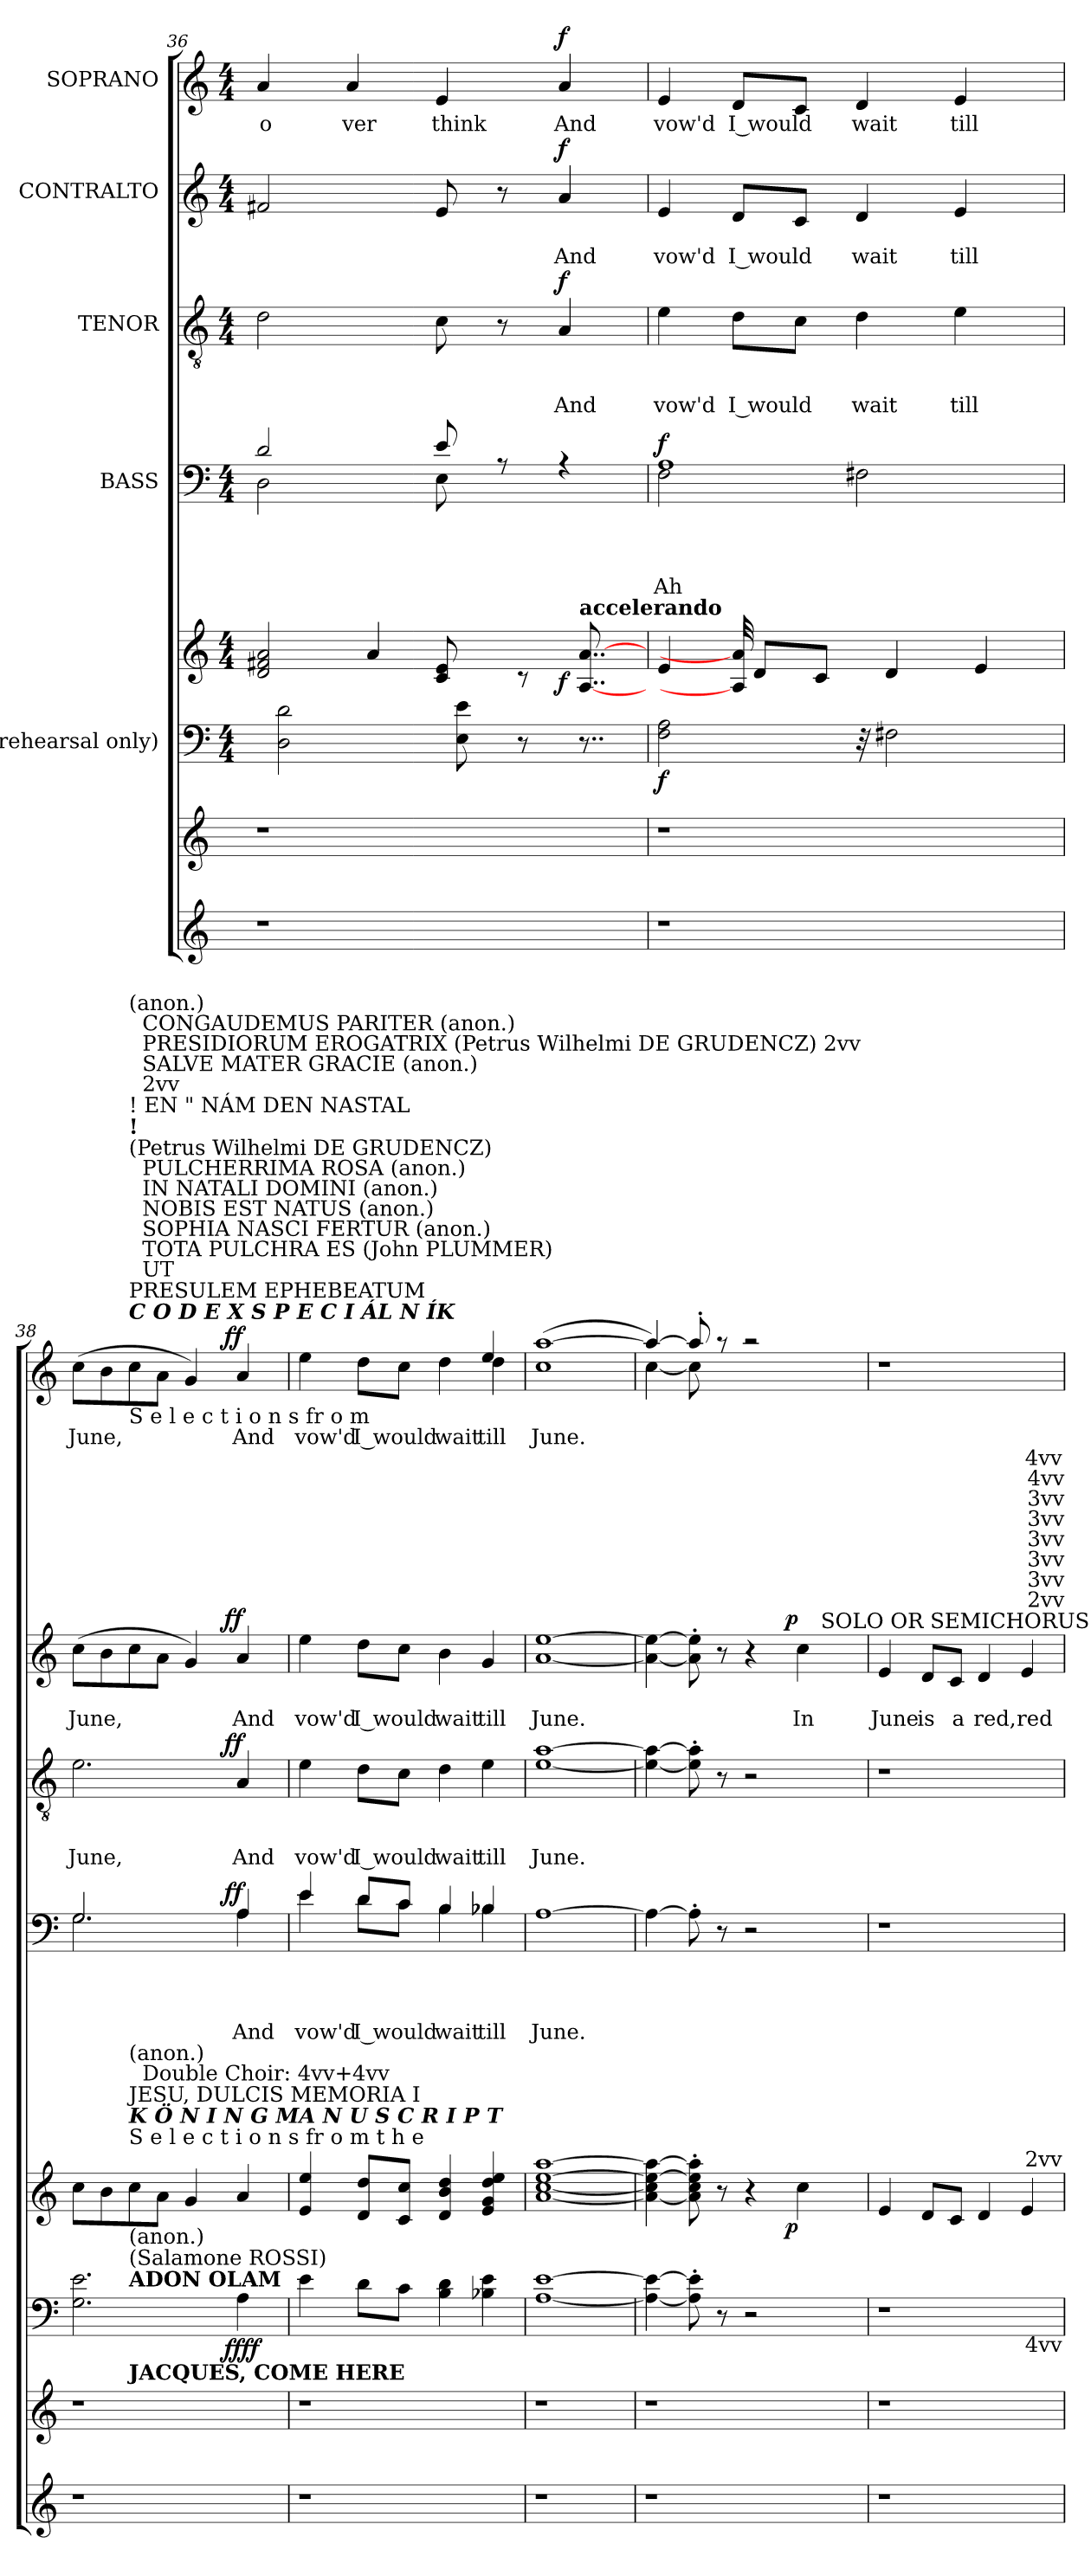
**kern	**kern	**kern	**kern	**dynam	**kern	**text	**text	**text	**text	**dynam	**kern	**text	**text	**text	**dynam	**kern	**text	**text	**dynam	**kern	**text	**dynam
*part7	*part6	*part5	*part5	*part5	*part4	*part4	*part4	*part4	*part4	*part4	*part3	*part3	*part3	*part3	*part3	*part2	*part2	*part2	*part2	*part1	*part1	*part1
*staff8	*staff7	*staff6	*staff5	*staff5/6	*staff4	*staff4	*staff4	*staff4	*staff4	*staff4	*staff3	*staff3	*staff3	*staff3	*staff3	*staff2	*staff2	*staff2	*staff2	*staff1	*staff1	*staff1
*	*	*I"(rehearsal only)	*	*	*I"BASS	*	*	*	*	*	*I"TENOR	*	*	*	*	*I"CONTRALTO	*	*	*	*I"SOPRANO	*	*
*clefG2	*clefG2	*clefF4	*clefG2	*	*clefF4	*	*	*	*	*	*clefGv2	*	*	*	*	*clefG2	*	*	*	*clefG2	*	*
*k[]	*k[]	*k[]	*k[]	*	*k[]	*	*	*	*	*	*k[]	*	*	*	*	*k[]	*	*	*	*k[]	*	*
*C:	*C:	*C:	*C:	*	*C:	*	*	*	*	*	*C:	*	*	*	*	*C:	*	*	*	*C:	*	*
*	*	*M4/4	*M4/4	*	*M4/4	*	*	*	*	*	*M4/4	*	*	*	*	*M4/4	*	*	*	*M4/4	*	*
=36	=36	=36	=36	=36	=36	=36	=36	=36	=36	=36	=36	=36	=36	=36	=36	=36	=36	=36	=36	=36	=36	=36
*	*	*	*^	*	*^	*	*	*	*	*	*	*	*	*	*	*	*	*	*	*	*	*
!	!	!	!	!	!	!	!	!	!	!	!	!	!	!	!	!	!	!	!	!	!	!	!LO:LY:b	!
1r	1r	32ryy	2d/ 2f#X/ 2a/	32ryy	.	2d/	2D\	.	.	.	.	.	2d\	.	.	.	.	2f#X/	.	.	.	4a/	o	.
.	.	2D\ 2d\	.	4ryy	.	.	.	.	.	.	.	.	.	.	.	.	.	.	.	.	.	.	.	.
!	!	!	!	!	!	!	!	!	!	!	!	!	!	!	!	!	!	!	!	!	!	!	!LO:LY:b	!
.	.	.	.	.	.	.	.	.	.	.	.	.	.	.	.	.	.	.	.	.	.	4a/	ver	.
.	.	.	.	4a/	.	.	.	.	.	.	.	.	.	.	.	.	.	.	.	.	.	.	.	.
!	!	!	!	!	!	!	!	!	!	!	!	!	!	!	!	!	!	!	!	!	!	!	!LO:LY:b	!
.	.	.	8c/ 8e/	.	.	8e/	8E\	.	.	.	.	.	8c\	.	.	.	.	8e/	.	.	.	4e/	think	.
.	.	8E\ 8e\	.	8ryy	.	.	.	.	.	.	.	.	.	.	.	.	.	.	.	.	.	.	.	.
.	.	.	8ryy	.	.	8rA	4.ryy	.	.	.	.	.	8r	.	.	.	.	8r	.	.	.	.	.	.
.	.	8r	.	8rc	.	.	.	.	.	.	.	.	.	.	.	.	.	.	.	.	.	.	.	.
!	!	!	!	!	!LO:DY:b	!	!	!	!	!	!	!	!	!	!	!LO:LY:b	!LO:DY:a	!	!	!LO:LY:b	!LO:DY:a	!	!LO:LY:b	!LO:DY:a
.	.	.	32ryy	.	f	4rA	.	.	.	.	.	.	4A/	.	.	And	f	4a/	.	And	f	4a/	And	f
!	!	!	!LO:TX:a:B:t=accelerando	!	!	!	!	!	!	!	!	!	!	!	!	!	!	!	!	!	!	!	!	!
.	.	8..r	8..ryy	[8..A/ [8..a/	.	.	.	.	.	.	.	.	.	.	.	.	.	.	.	.	.	.	.	.
=37	=37	=37	=37	=37	=37	=37	=37	=37	=37	=37	=37	=37	=37	=37	=37	=37	=37	=37	=37	=37	=37	=37	=37	=37
!	!	!	!	!	!LO:DY:b=2	!	!	!	!	!	!LO:LY:b	!LO:DY:a	!	!	!	!LO:LY:b	!	!	!	!LO:LY:b	!	!	!LO:LY:b	!
*	*	*	*v	*v	*	*	*	*	*	*	*	*	*	*	*	*	*	*	*	*	*	*	*	*
1r	1r	2F\ 2A\	4e/	f	1A	2F\	.	.	.	Ah	f	4e\	.	.	vow'd	.	4e/	.	vow'd	.	4e/	vow'd	.
!	!	!	!	!	!	!	!	!	!	!	!	!	!	!	!LO:LY:b	!	!	!	!LO:LY:b	!	!	!LO:LY:b	!
.	.	.	32A/] 32a/]	.	.	.	.	.	.	.	.	8d\L	.	.	I would	.	8d/L	.	I would	.	8d/L	I would	.
.	.	.	8d/L	.	.	.	.	.	.	.	.	.	.	.	.	.	.	.	.	.	.	.	.
.	.	.	.	.	.	.	.	.	.	.	.	8c\J	.	.	.	.	8c/J	.	.	.	8c/J	.	.
.	.	.	8c/J	.	.	.	.	.	.	.	.	.	.	.	.	.	.	.	.	.	.	.	.
!	!	!	!	!	!	!	!	!	!	!	!	!	!	!	!LO:LY:b	!	!	!	!LO:LY:b	!	!	!LO:LY:b	!
.	.	32r	.	.	.	2F#X\	.	.	.	.	.	4d\	.	.	wait	.	4d/	.	wait	.	4d/	wait	.
.	.	2F#X\	4d/	.	.	.	.	.	.	.	.	.	.	.	.	.	.	.	.	.	.	.	.
!	!	!	!	!	!	!	!	!	!	!	!	!	!	!	!LO:LY:b	!	!	!	!LO:LY:b	!	!	!LO:LY:b	!
.	.	.	.	.	.	.	.	.	.	.	.	4e\	.	.	till	.	4e/	.	till	.	4e/	till	.
.	.	.	4e/	.	.	.	.	.	.	.	.	.	.	.	.	.	.	.	.	.	.	.	.
32ryy	32ryy	.	.	.	32ryy	32ryy	.	.	.	.	.	32ryy	.	.	.	.	32ryy	.	.	.	32ryy	.	.
!!LO:PB:g=z
=38	=38	=38	=38	=38	=38	=38	=38	=38	=38	=38	=38	=38	=38	=38	=38	=38	=38	=38	=38	=38	=38	=38	=38
!	!	!	!	!	!	!	!	!	!	!	!	!	!	!	!LO:LY:b	!	!	!	!LO:LY:b	!	!	!LO:LY:b	!
*	*	*^	*^	*	*	*^	*	*	*	*	*	*^	*	*	*	*	*^	*	*	*	*^	*	*
*	*	*	*^	*	*	*	*	*	*	*	*	*	*	*	*	*	*	*	*	*	*	*	*	*	*	*	*	*	*
1r	1r	2.G\ 2.e\	2ryy	4ryy	8cc\L	2ryy	.	2.G/	2.G\	2ryy	.	.	.	.	.	2.e\	2ryy	.	.	June,	.	(>8cc\L	2ryy	.	June,	.	(>8cc\L	2ryy	June,	.
.	.	.	.	.	8b\	.	.	.	.	.	.	.	.	.	.	.	.	.	.	.	.	8b\	.	.	.	.	8b\	.	.	.
!	!	!	!	!	!	!	!	!	!	!	!	!	!	!	!	!	!	!	!	!	!	!	!	!	!	!	!LO:TX:b:t=S e l e c t i o n s  fr o m	!	!	!
!	!	!	!	!	!	!	!	!	!	!	!	!	!	!	!	!	!	!	!	!	!	!	!	!	!	!	!LO:TX:Bi:t=C O D E X  S P E C I ÁL N ÍK	!	!	!
!	!	!	!	!	!	!	!	!	!	!	!	!	!	!	!	!	!	!	!	!	!	!	!	!	!	!	!LO:TX:t=PRESULEM EPHEBEATUM	!	!	!
!	!	!	!	!	!	!	!	!	!	!	!	!	!	!	!	!	!	!	!	!	!	!	!	!	!	!	!LO:TX:t=(Petrus Wilhelmi DE GRUDENCZ)\n       PULCHERRIMA ROSA (anon.)\n       IN NATALI DOMINI (anon.)\n       NOBIS EST NATUS (anon.)\n       SOPHIA NASCI FERTUR (anon.)\n       TOTA PULCHRA ES (John PLUMMER)\n       UT	!	!	!
!	!	!	!	!	!	!	!	!	!	!	!	!	!	!	!	!	!	!	!	!	!	!	!	!	!	!	!LO:TX:B:t=!	!	!	!
!	!	!	!	!	!	!	!	!	!	!	!	!	!	!	!	!	!	!	!	!	!	!	!	!	!	!	!LO:TX:t=! EN " NÁM DEN NASTAL	!	!	!
!	!	!	!	!	!	!	!	!	!	!	!	!	!	!	!	!	!	!	!	!	!	!	!	!	!	!	!LO:TX:t=(anon.)\n       CONGAUDEMUS PARITER (anon.)\n       PRESIDIORUM EROGATRIX (Petrus Wilhelmi DE GRUDENCZ)    2vv\n       SALVE MATER GRACIE (anon.)\n                                                                        2vv	!	!	!
!	!	!	!	!	!LO:TX:a:t=S e l e c t i o n s  fr o m  t h e	!	!	!	!	!	!	!	!	!	!	!	!	!	!	!	!	!	!	!	!	!	!	!	!	!
!	!	!	!	!	!LO:TX:Bi:t=K Ö N I N G  MA N U S C R I P T	!	!	!	!	!	!	!	!	!	!	!	!	!	!	!	!	!	!	!	!	!	!	!	!	!
!	!	!	!	!	!LO:TX:t=JESU, DULCIS MEMORIA I	!	!	!	!	!	!	!	!	!	!	!	!	!	!	!	!	!	!	!	!	!	!	!	!	!
!	!	!	!	!	!LO:TX:t=(anon.)\n                                                      Double Choir&colon; 4vv+4vv	!	!	!	!	!	!	!	!	!	!	!	!	!	!	!	!	!	!	!	!	!	!	!	!	!
!	!	!	!	!LO:TX:a:B:t=ADON OLAM	!	!	!	!	!	!	!	!	!	!	!	!	!	!	!	!	!	!	!	!	!	!	!	!	!	!
!	!	!	!	!LO:TX:t=(Salamone ROSSI)	!	!	!	!	!	!	!	!	!	!	!	!	!	!	!	!	!	!	!	!	!	!	!	!	!	!
!	!	!	!	!LO:TX:b:B:t=JACQUES, COME HERE	!	!	!	!	!	!	!	!	!	!	!	!	!	!	!	!	!	!	!	!	!	!	!	!	!	!
!	!	!	!	!LO:TX:t=(anon.)	!	!	!	!	!	!	!	!	!	!	!	!	!	!	!	!	!	!	!	!	!	!	!	!	!	!
.	.	.	.	2.ryy	8cc\	.	.	.	.	.	.	.	.	.	.	.	.	.	.	.	.	8cc\	.	.	.	.	8cc\	.	.	.
.	.	.	.	.	8a\J	.	.	.	.	.	.	.	.	.	.	.	.	.	.	.	.	8a\J	.	.	.	.	8a\J	.	.	.
.	.	.	8..ryy	.	4g/	8..ryy	.	.	.	8..ryy	.	.	.	.	.	.	8..ryy	.	.	.	.	4g/)	8..ryy	.	.	.	4g/)	8..ryy	.	.
!	!	!	!	!	!	!	!LO:DY:b=2	!	!	!	!	!	!	!	!	!	!	!	!	!	!	!	!	!	!	!	!	!	!	!
!	!	!	!	!	!	!	!LO:DY:n=1:b	!	!	!	!	!	!	!	!LO:DY:a	!	!	!	!	!	!LO:DY:a	!	!	!	!	!LO:DY:a	!	!	!	!LO:DY:a
.	.	.	4ryy	.	.	4ryy	ff ff	.	.	4ryy	.	.	.	.	ff	.	4ryy	.	.	.	ff	.	4ryy	.	.	ff	.	4ryy	.	ff
!	!	!	!	!	!	!	!	!	!	!	!	!	!	!LO:LY:b	!	!	!	!	!	!LO:LY:b	!	!	!	!	!LO:LY:b	!	!	!	!LO:LY:b	!
.	.	4A\	.	.	4a/	.	.	4A/	4A\	.	.	.	.	And	.	4A/	.	.	.	And	.	4a/	.	.	And	.	4a/	.	And	.
.	.	.	32ryy	.	.	32ryy	.	.	.	32ryy	.	.	.	.	.	.	32ryy	.	.	.	.	.	32ryy	.	.	.	.	32ryy	.	.
=39	=39	=39	=39	=39	=39	=39	=39	=39	=39	=39	=39	=39	=39	=39	=39	=39	=39	=39	=39	=39	=39	=39	=39	=39	=39	=39	=39	=39	=39	=39
!	!	!	!	!	!	!	!	!	!	!	!	!	!	!LO:LY:b	!	!	!	!	!	!LO:LY:b	!	!	!	!	!LO:LY:b	!	!	!	!LO:LY:b	!
*	*	*v	*v	*v	*	*	*	*	*v	*v	*	*	*	*	*	*v	*v	*	*	*	*	*v	*v	*	*	*	*	*	*	*
*	*	*	*v	*v	*	*	*	*	*	*	*	*	*	*	*	*	*	*	*	*	*	*	*	*	*
1r	1r	4e\	4e/ 4ee/	.	4e/	4e\	.	.	.	vow'd	.	4e\	.	.	vow'd	.	4ee\	.	vow'd	.	2.ryy	4ee\	vow'd	.
!	!	!	!	!	!	!	!	!	!	!LO:LY:b	!	!	!	!	!LO:LY:b	!	!	!	!LO:LY:b	!	!	!	!LO:LY:b	!
.	.	8d\L	8d/ 8dd/L	.	8d/L	8d\L	.	.	.	I would	.	8d\L	.	.	I would	.	8dd\L	.	I would	.	.	8dd\L	I would	.
.	.	8c\J	8c/ 8cc/J	.	8c/J	8c\J	.	.	.	.	.	8c\J	.	.	.	.	8cc\J	.	.	.	.	8cc\J	.	.
!	!	!	!	!	!	!	!	!	!	!LO:LY:b	!	!	!	!	!LO:LY:b	!	!	!	!LO:LY:b	!	!	!	!LO:LY:b	!
.	.	4B\ 4d\	4d/ 4b/ 4dd/	.	4B/	4B\	.	.	.	wait	.	4d\	.	.	wait	.	4b\	.	wait	.	.	4dd\	wait	.
!	!	!	!	!	!	!	!	!	!	!LO:LY:b	!	!	!	!	!LO:LY:b	!	!	!	!LO:LY:b	!	!	!	!LO:LY:b	!
.	.	4B-X\ 4e\	4e/ 4g/ 4dd/ 4ee/	.	4B-X/	4B-\	.	.	.	till	.	4e\	.	.	till	.	4g/	.	till	.	4ee/	4dd\	till	.
=40	=40	=40	=40	=40	=40	=40	=40	=40	=40	=40	=40	=40	=40	=40	=40	=40	=40	=40	=40	=40	=40	=40	=40	=40
!	!	!	!	!	!	!	!	!	!	!LO:LY:b	!	!	!	!	!LO:LY:b	!	!	!	!LO:LY:b	!	!	!	!LO:LY:b	!
*	*	*	*	*	*v	*v	*	*	*	*	*	*	*	*	*	*	*	*	*	*	*v	*v	*	*
1r	1r	[<1A [<1e	[<1a [>1cc [>1ee [>1aa	.	[>1A	.	.	.	June.	.	[<1e [>1a	.	.	June.	.	[<1a [>1ee	.	June.	.	(<1cc [>1aa	June.	.
=41	=41	=41	=41	=41	=41	=41	=41	=41	=41	=41	=41	=41	=41	=41	=41	=41	=41	=41	=41	=41	=41	=41
*	*	*	*^	*	*	*	*	*	*	*	*	*	*	*	*	*^	*	*	*	*^	*	*
*	*	*	*	*	*	*	*	*	*	*	*	*	*	*	*	*	*	*^	*	*	*	*	*	*	*
1r	1r	4A\_ 4e\_	4a\_ 4cc\] 4ee\_ 4aa\_	2ryy	.	4A\_	.	.	.	.	.	4e\_ 4a\_	.	.	.	.	4a\_ 4ee\_	2ryy	2ryy	.	.	.	4aa/_	[<4cc\)	.	.
.	.	8A\]'> 8e\]'>	8a\]'> 8cc\'> 8ee\]'> 8aa\]'>	.	.	8A'>\]	.	.	.	.	.	8e\]'> 8a\]'>	.	.	.	.	8a\]'> 8ee\]'>	.	.	.	.	.	8aa'>/]	8cc\]	.	.
.	.	8r	8r	.	.	8r	.	.	.	.	.	8r	.	.	.	.	8r	.	.	.	.	.	8raa	2ryy	.	.
.	.	2r	4r	8..ryy	.	2r	.	.	.	.	.	2r	.	.	.	.	4r	8..ryy	4ryy	.	.	.	2raa	.	.	.
!	!	!	!	!	!LO:DY:b	!	!	!	!	!	!	!	!	!	!	!	!	!	!	!	!	!LO:DY:a	!	!	!	!
.	.	.	.	4ryy	p	.	.	.	.	.	.	.	.	.	.	.	.	4ryy	.	.	.	p	.	.	.	.
!	!	!	!	!	!	!	!	!	!	!	!	!	!	!	!	!	!	!	!	!	!LO:LY:b	!	!	!	!	!
.	.	.	4cc\	.	.	.	.	.	.	.	.	.	.	.	.	.	4cc\	.	16.ryy	.	In	.	.	.	.	.
!	!	!	!	!	!	!	!	!	!	!	!	!	!	!	!	!	!	!	!LO:TX:a:t=SOLO OR SEMICHORUS	!	!	!	!	!	!	!
.	.	.	.	.	.	.	.	.	.	.	.	.	.	.	.	.	.	.	8ryy	.	.	.	.	.	.	.
.	.	.	.	.	.	.	.	.	.	.	.	.	.	.	.	.	.	.	.	.	.	.	.	8ryy	.	.
.	.	.	.	32ryy	.	.	.	.	.	.	.	.	.	.	.	.	.	32ryy	32ryy	.	.	.	.	.	.	.
=42	=42	=42	=42	=42	=42	=42	=42	=42	=42	=42	=42	=42	=42	=42	=42	=42	=42	=42	=42	=42	=42	=42	=42	=42	=42	=42
!	!	!	!	!	!	!	!	!	!	!	!	!	!	!	!	!	!LO:TX:a:B:t=Lento	!	!	!	!	!	!	!	!	!
!	!	!	!LO:TX:a:B:t=Lento	!	!	!	!	!	!	!	!	!	!	!	!	!	!	!	!	!	!	!	!	!	!	!
!	!	!	!	!	!	!	!	!	!	!	!	!	!	!	!	!	!	!	!	!	!LO:LY:b	!	!	!	!	!
*	*	*	*	*	*	*	*	*	*	*	*	*	*	*	*	*	*v	*v	*v	*	*	*	*	*	*	*
*	*	*	*v	*v	*	*	*	*	*	*	*	*	*	*	*	*	*	*	*	*	*v	*v	*	*
1r	1r	1r	4e/	.	1r	.	.	.	.	.	1r	.	.	.	.	4e/	.	June	.	1r	.	.
!	!	!	!	!	!	!	!	!	!	!	!	!	!	!	!	!	!	!LO:LY:b	!	!	!	!
.	.	.	8d/L	.	.	.	.	.	.	.	.	.	.	.	.	8d/L	.	is	.	.	.	.
!	!	!	!	!	!	!	!	!	!	!	!	!	!	!	!	!	!	!LO:LY:b	!	!	!	!
.	.	.	8c/J	.	.	.	.	.	.	.	.	.	.	.	.	8c/J	.	a	.	.	.	.
!	!	!	!	!	!	!	!	!	!	!	!	!	!	!	!	!	!	!LO:LY:b	!	!	!	!
.	.	.	4d/	.	.	.	.	.	.	.	.	.	.	.	.	4d/	.	red,	.	.	.	.
!	!	!	!	!	!	!	!	!	!	!	!	!	!	!	!	!	!	!LO:LY:b	!	!	!	!
.	.	.	4e/	.	.	.	.	.	.	.	.	.	.	.	.	4e/	.	red	.	.	.	.
!	!	!	!	!	!	!	!	!	!	!	!	!	!	!	!	!LO:TX:a:t=4vv\n4vv\n3vv\n3vv\n3vv\n3vv\n3vv\n2vv	!	!	!	!	!	!
!	!	!	!LO:TX:a:t=2vv	!	!	!	!	!	!	!	!	!	!	!	!	!	!	!	!	!	!	!
!	!	!LO:TX:b:t=4vv	!	!	!	!	!	!	!	!	!	!	!	!	!	!	!	!	!	!	!	!
=	=	=	=	=	=	=	=	=	=	=	=	=	=	=	=	=	=	=	=	=	=	=
*-	*-	*-	*-	*-	*-	*-	*-	*-	*-	*-	*-	*-	*-	*-	*-	*-	*-	*-	*-	*-	*-	*-
